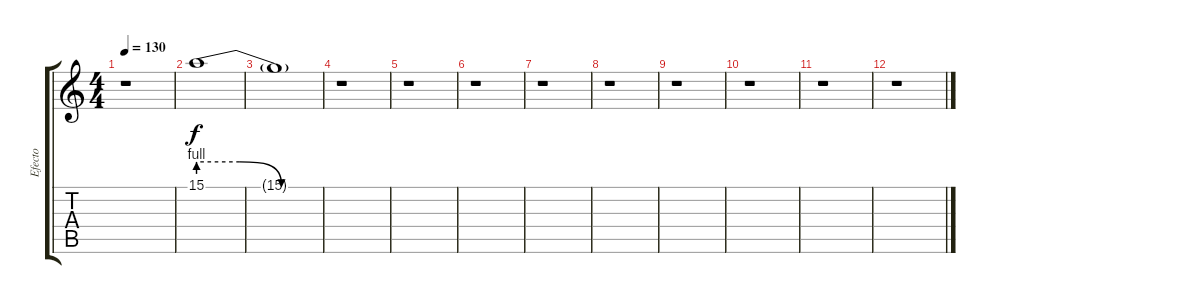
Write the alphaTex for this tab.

\track ("Efecto" "Efecto") {instrument violin}
\staff {score tabs}
\tuning (E4 B3 G3 D3 A2 E2) {hide}
\ts (4 4)
\tempo 130
\clef g2
\ks c
r.1{dy f} |
15.1{be (custom 0 4 20 4 40 0 60 0)}.1 |
15.1{t}.1 |
r.1 |
r.1 |
r.1 |
r.1 |
r.1 |
r.1 |
r.1 |
r.1 |
r.1
